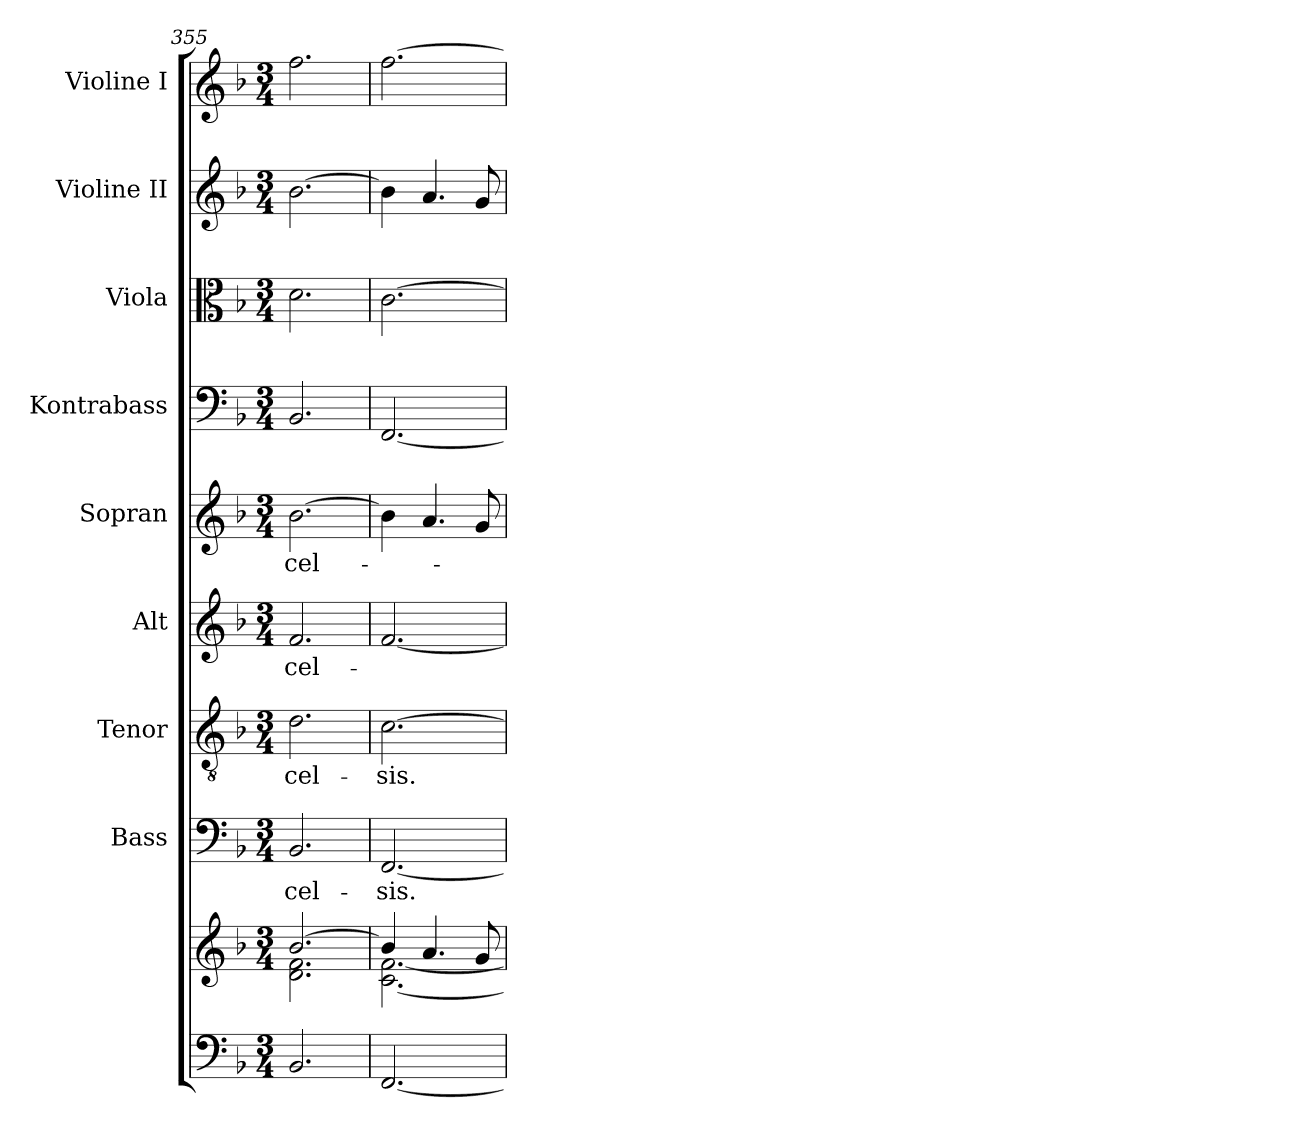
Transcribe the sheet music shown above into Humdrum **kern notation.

**kern	**kern	**kern	**text	**kern	**text	**kern	**text	**kern	**text	**kern	**kern	**kern	**kern
*part9	*part9	*part8	*part8	*part7	*part7	*part6	*part6	*part5	*part5	*part4	*part3	*part2	*part1
*staff10	*staff9	*staff8	*staff8	*staff7	*staff7	*staff6	*staff6	*staff5	*staff5	*staff4	*staff3	*staff2	*staff1
*	*	*I"Bass	*	*I"Tenor	*	*I"Alt	*	*I"Sopran	*	*I"Kontrabass	*I"Viola	*I"Violine II	*I"Violine I
*	*	*I'B.	*	*I'T.	*	*I'A.	*	*I'S.	*	*I'Kb.	*I'Vla.	*I'Vl. II	*I'Vl. I
*clefF4	*clefG2	*clefF4	*	*clefGv2	*	*clefG2	*	*clefG2	*	*clefF4	*clefC3	*clefG2	*clefG2
*	*	*	*	*	*	*	*	*	*	*ITrd7c12	*	*	*
*k[b-]	*k[b-]	*k[b-]	*	*k[b-]	*	*k[b-]	*	*k[b-]	*	*k[b-]	*k[b-]	*k[b-]	*k[b-]
*F:	*F:	*F:	*	*F:	*	*F:	*	*F:	*	*F:	*F:	*F:	*F:
*M3/4	*M3/4	*M3/4	*	*M3/4	*	*M3/4	*	*M3/4	*	*M3/4	*M3/4	*M3/4	*M3/4
=355	=355	=355	=355	=355	=355	=355	=355	=355	=355	=355	=355	=355	=355
*	*^	*	*	*	*	*	*	*	*	*	*	*	*
!	!	!	!	!LO:LY:b	!	!LO:LY:b	!	!LO:LY:b	!	!LO:LY:b	!	!	!	!
2.BB-/	[>2.b-/	2.d\ 2.f\	2.BB-/	-cel-	2.d\	-cel-	2.f/	-cel-	[2.b-\	-cel-	2.BBB-/	2.d\	[2.b-\	2.ff\
=356	=356	=356	=356	=356	=356	=356	=356	=356	=356	=356	=356	=356	=356	=356
!	!	!	!	!LO:LY:b	!	!LO:LY:b	!	!	!	!	!	!	!	!
[2.FF/	4b-/]	[<2.c\ [<2.f\	[2.FF/	-sis.	[2.c\	-sis.	[2.f/	.	4b-\]	.	[2.FFF/	[2.c\	4b-\]	[2.ff\
.	4.a/	.	.	.	.	.	.	.	4.a/	.	.	.	4.a/	.
.	8g/	.	.	.	.	.	.	.	8g/	.	.	.	8g/	.
*	*v	*v	*	*	*	*	*	*	*	*	*	*	*	*
=	=	=	=	=	=	=	=	=	=	=	=	=	=
*-	*-	*-	*-	*-	*-	*-	*-	*-	*-	*-	*-	*-	*-
